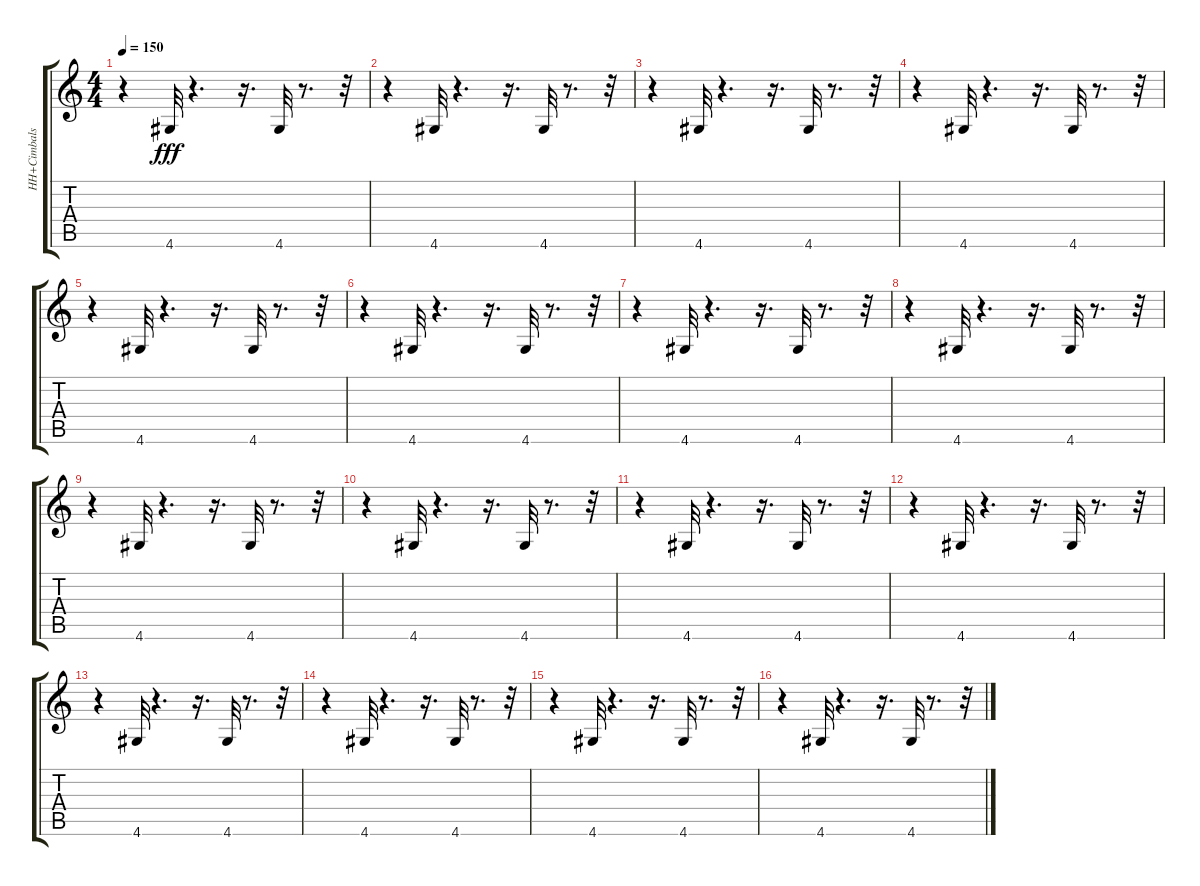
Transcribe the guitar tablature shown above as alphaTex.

\track ("HH+Cimbals" "HH+Cimbals") {instrument acousticguitarnylon}
\staff {score tabs}
\tuning (E4 B3 G3 D3 A2 E2) {hide}
\ts (4 4)
\tempo 150
\clef g2
\ks c
r.4{dy fff} 4.6.32 r.4{d} r.16{d} 4.6.32 r.8{d} r.32 |
r.4 4.6.32 r.4{d} r.16{d} 4.6.32 r.8{d} r.32 |
r.4 4.6.32 r.4{d} r.16{d} 4.6.32 r.8{d} r.32 |
r.4 4.6.32 r.4{d} r.16{d} 4.6.32 r.8{d} r.32 |
r.4 4.6.32 r.4{d} r.16{d} 4.6.32 r.8{d} r.32 |
r.4 4.6.32{volume 16} r.4{d} r.16{d} 4.6.32{volume 15} r.8{d} r.32 |
r.4 4.6.32{volume 15} r.4{d} r.16{d} 4.6.32{volume 14} r.8{d} r.32 |
r.4 4.6.32{volume 14} r.4{d} r.16{d} 4.6.32{volume 14} r.8{d} r.32 |
r.4 4.6.32{volume 13} r.4{d} r.16{d} 4.6.32{volume 13} r.8{d} r.32 |
r.4 4.6.32{volume 12} r.4{d} r.16{d} 4.6.32{volume 12} r.8{d} r.32 |
r.4 4.6.32{volume 11} r.4{d} r.16{d} 4.6.32{volume 11} r.8{d} r.32 |
r.4 4.6.32{volume 10} r.4{d} r.16{d} 4.6.32{volume 10} r.8{d} r.32 |
r.4 4.6.32{volume 10} r.4{d} r.16{d} 4.6.32{volume 9} r.8{d} r.32 |
r.4 4.6.32{volume 9} r.4{d} r.16{d} 4.6.32{volume 9} r.8{d} r.32 |
r.4 4.6.32{volume 8} r.4{d} r.16{d} 4.6.32{volume 8} r.8{d} r.32 |
r.4 4.6.32{volume 7} r.4{d} r.16{d} 4.6.32{volume 6} r.8{d} r.32
